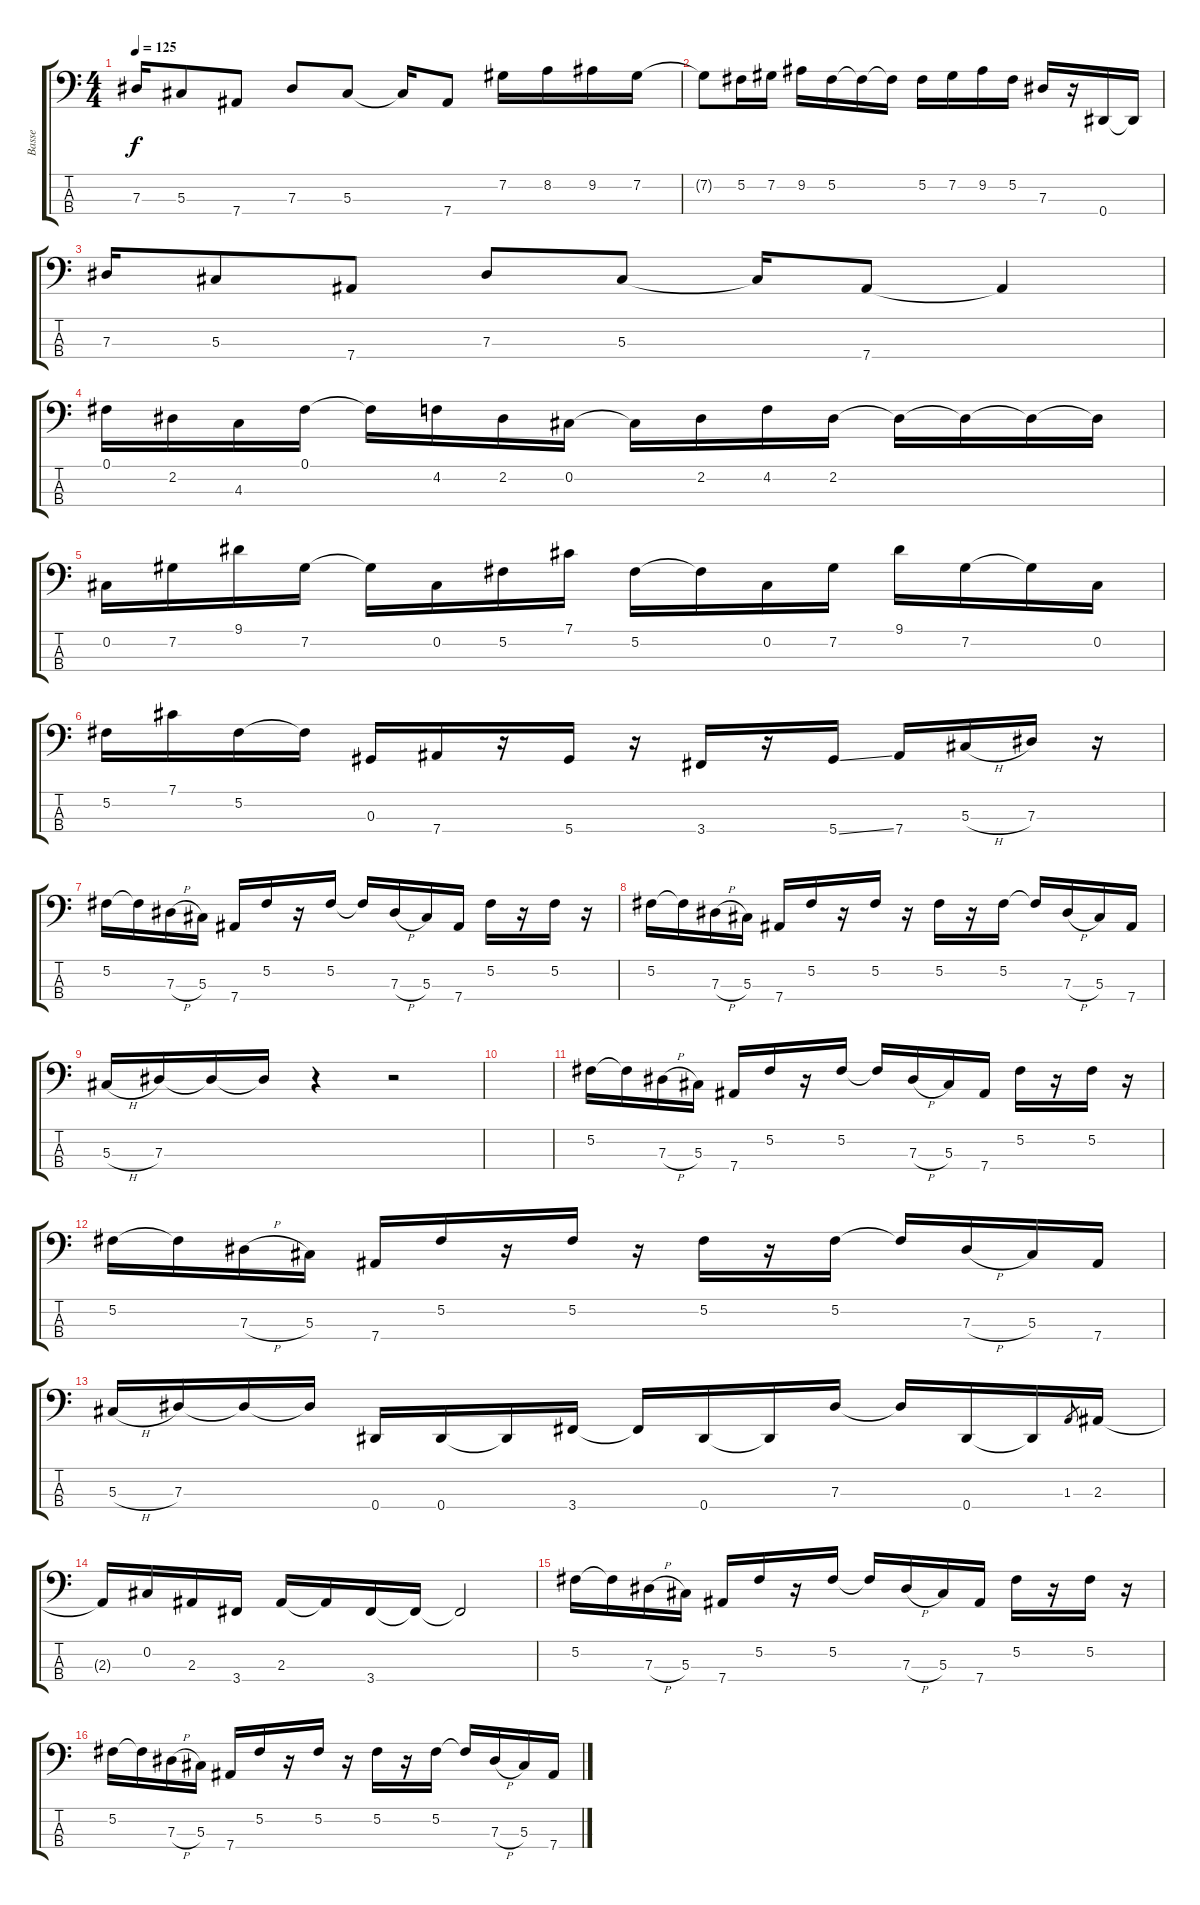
\track ("Basse" "Basse") {instrument electricbasspick}
\staff {score tabs}
\tuning (Gb2 Db2 Ab1 Eb1) {hide}
\ts (4 4)
\tempo 125
\clef f4
\ks c
7.3.16{dy f} 5.3.8 7.4.8 7.3.8 5.3.8 5.3{t}.16 7.4.8 7.2.16 8.2.16 9.2.16 7.2.16 |
7.2{t}.8 5.2.16 7.2.16 9.2.16 5.2.16 5.2{t}.16 5.2{t}.16 5.2.16 7.2.16 9.2.16 5.2.16 7.3.16 r.16 0.4.16 0.4{t}.16 |
7.3.16 5.3.8 7.4.8 7.3.8 5.3.8 5.3{t}.16 7.4.8 7.4{t}.4 |
0.1.16 2.2.16 4.3.16 0.1.16 0.1{t}.16 4.2.16 2.2.16 0.2.16 0.2{t}.16 2.2.16 4.2.16 2.2.16 2.2{t}.16 2.2{t}.16 2.2{t}.16 2.2{t}.16 |
0.2.16 7.2.16 9.1.16 7.2.16 7.2{t}.16 0.2.16 5.2.16 7.1.16 5.2.16 5.2{t}.16 0.2.16 7.2.16 9.1.16 7.2.16 7.2{t}.16 0.2.16 |
5.2.16 7.1.16 5.2.16 5.2{t}.16 0.3.16 7.4.16 r.16 5.4.16 r.16 3.4.16 r.16 5.4{ss}.16 7.4.16 5.3{h}.16 7.3.16 r.16 |
5.2.16 5.2{t}.16 7.3{h}.16 5.3.16 7.4.16 5.2.16 r.16 5.2.16 5.2{t}.16 7.3{h}.16 5.3.16 7.4.16 5.2.16 r.16 5.2.16 r.16 |
5.2.16 5.2{t}.16 7.3{h}.16 5.3.16 7.4.16 5.2.16 r.16 5.2.16 r.16 5.2.16 r.16 5.2.16 5.2{t}.16 7.3{h}.16 5.3.16 7.4.16 |
5.3{h}.16 7.3.16 7.3{t}.16 7.3{t}.16 r.4 r.2 |
|
5.2.16 5.2{t}.16 7.3{h}.16 5.3.16 7.4.16 5.2.16 r.16 5.2.16 5.2{t}.16 7.3{h}.16 5.3.16 7.4.16 5.2.16 r.16 5.2.16 r.16 |
5.2.16 5.2{t}.16 7.3{h}.16 5.3.16 7.4.16 5.2.16 r.16 5.2.16 r.16 5.2.16 r.16 5.2.16 5.2{t}.16 7.3{h}.16 5.3.16 7.4.16 |
5.3{h}.16 7.3.16 7.3{t}.16 7.3{t}.16 0.4.16 0.4.16 0.4{t}.16 3.4.16 3.4{t}.16 0.4.16 0.4{t}.16 7.3.16 7.3{t}.16 0.4.16 0.4{t}.16 1.3.8{gr} 2.3.16 |
2.3{t}.16 0.2.16 2.3.16 3.4.16 2.3.16 2.3{t}.16 3.4.16 3.4{t}.16 3.4{t}.2 |
5.2.16 5.2{t}.16 7.3{h}.16 5.3.16 7.4.16 5.2.16 r.16 5.2.16 5.2{t}.16 7.3{h}.16 5.3.16 7.4.16 5.2.16 r.16 5.2.16 r.16 |
5.2.16 5.2{t}.16 7.3{h}.16 5.3.16 7.4.16 5.2.16 r.16 5.2.16 r.16 5.2.16 r.16 5.2.16 5.2{t}.16 7.3{h}.16 5.3.16 7.4.16
